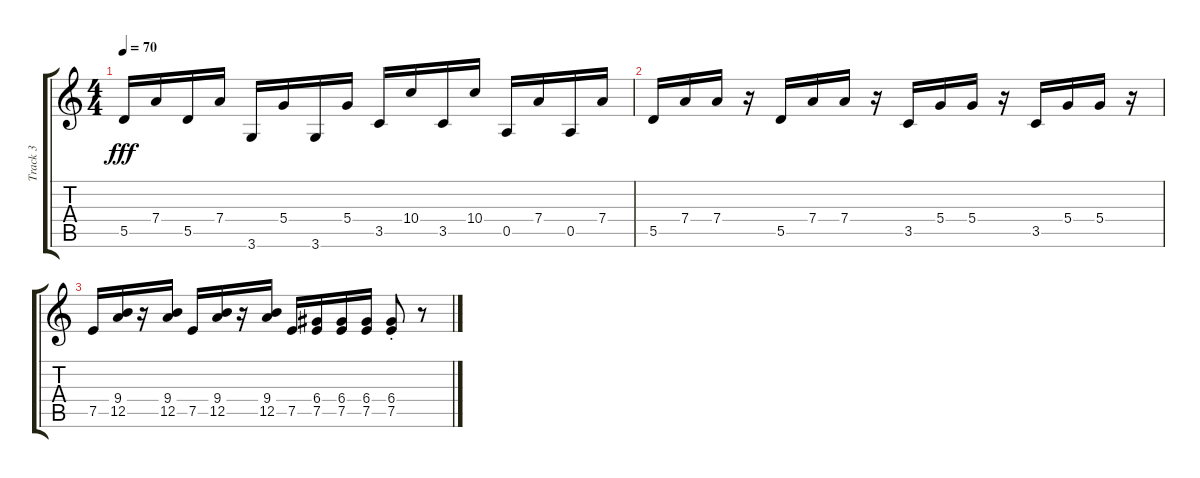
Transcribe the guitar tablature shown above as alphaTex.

\track ("Track 3" "Track 3") {instrument acousticguitarsteel}
\staff {score tabs}
\tuning (E4 B3 G3 D3 A2 E2) {hide}
\ts (4 4)
\tempo 70
\clef g2
\ks c
5.5.16{dy fff} 7.4.16 5.5.16 7.4.16 3.6.16 5.4.16 3.6.16 5.4.16 3.5.16 10.4.16 3.5.16 10.4.16 0.5.16 7.4.16 0.5.16 7.4.16 |
5.5.16 7.4.16 7.4.16 r.16 5.5.16 7.4.16 7.4.16 r.16 3.5.16 5.4.16 5.4.16 r.16 3.5.16 5.4.16 5.4.16 r.16 |
7.5.16 (9.4 12.5).16 r.16 (9.4 12.5).16 7.5.16 (9.4 12.5).16 r.16 (9.4 12.5).16 7.5.16 (6.4 7.5).16 (6.4 7.5).16 (6.4 7.5).16 (6.4 7.5{st}).8 r.8
